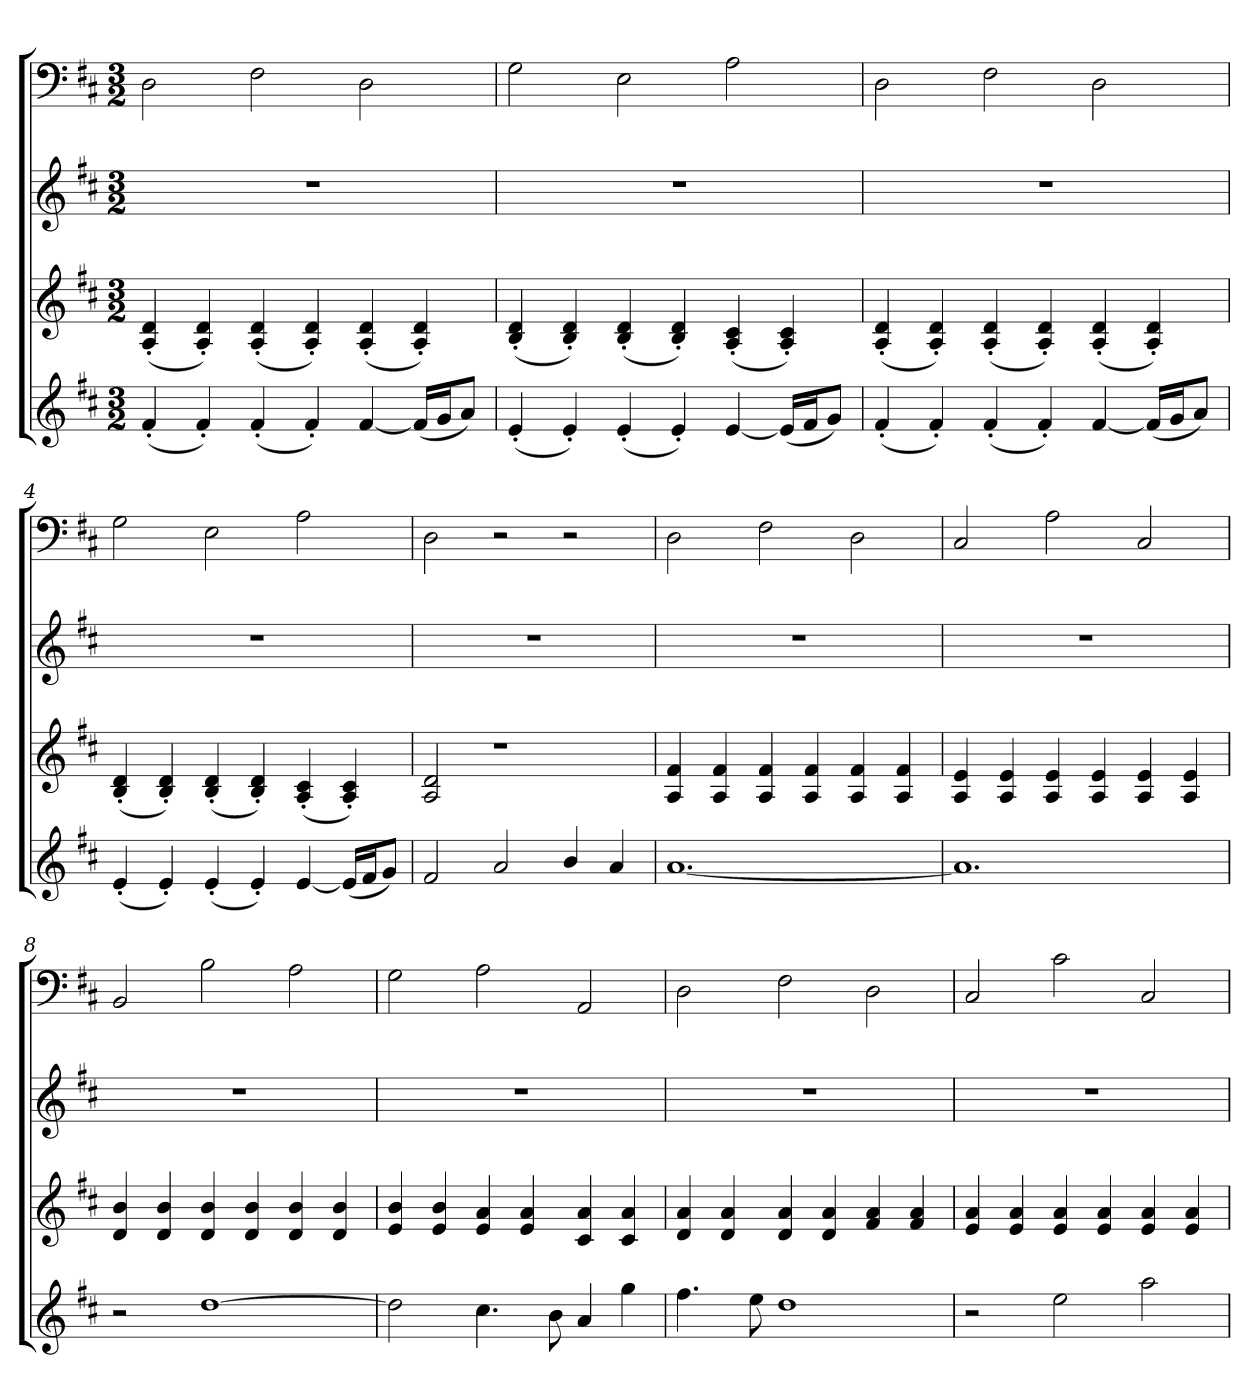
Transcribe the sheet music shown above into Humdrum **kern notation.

**kern	**kern	**kern	**kern
*part4	*part3	*part2	*part1
*staff4	*staff3	*staff2	*staff1
*clefG2	*clefG2	*clefG2	*clefF4
*k[f#c#]	*k[f#c#]	*k[f#c#]	*k[f#c#]
*D:	*D:	*D:	*D:
*M3/2	*M3/2	*M3/2	*M3/2
=1	=1	=1	=1
(4f#'/	(4A'/ 4d'/	1.r	2D\
4f#'/)	4A'/ 4d'/)	.	.
(4f#'/	(4A'/ 4d'/	.	2F#\
4f#'/)	4A'/ 4d'/)	.	.
[4f#/	(4A'/ 4d'/	.	2D\
(16f#/LL]	4A'/ 4d'/)	.	.
16g/J	.	.	.
8a/J)	.	.	.
=2	=2	=2	=2
(4e'/	(4B'/ 4d'/	1.r	2G\
4e'/)	4B'/ 4d'/)	.	.
(4e'/	(4B'/ 4d'/	.	2E\
4e'/)	4B'/ 4d'/)	.	.
[4e/	(4A'/ 4c#'/	.	2A\
(16e/LL]	4A'/ 4c#'/)	.	.
16f#/J	.	.	.
8g/J)	.	.	.
=3	=3	=3	=3
(4f#'/	(4A'/ 4d'/	1.r	2D\
4f#'/)	4A'/ 4d'/)	.	.
(4f#'/	(4A'/ 4d'/	.	2F#\
4f#'/)	4A'/ 4d'/)	.	.
[4f#/	(4A'/ 4d'/	.	2D\
(16f#/LL]	4A'/ 4d'/)	.	.
16g/J	.	.	.
8a/J)	.	.	.
=4	=4	=4	=4
(4e'/	(4B'/ 4d'/	1.r	2G\
4e'/)	4B'/ 4d'/)	.	.
(4e'/	(4B'/ 4d'/	.	2E\
4e'/)	4B'/ 4d'/)	.	.
[4e/	(4A'/ 4c#'/	.	2A\
(16e/LL]	4A'/ 4c#'/)	.	.
16f#/J	.	.	.
8g/J)	.	.	.
=5	=5	=5	=5
2f#/	2A/ 2d/	1.r	2D\
2a/	1r	.	2r
4b/	.	.	2r
4a/	.	.	.
=6	=6	=6	=6
[1.a/	4A/ 4f#/	1.r	2D\
.	4A/ 4f#/	.	.
.	4A/ 4f#/	.	2F#\
.	4A/ 4f#/	.	.
.	4A/ 4f#/	.	2D\
.	4A/ 4f#/	.	.
=7	=7	=7	=7
1.a/]	4A/ 4e/	1.r	2C#/
.	4A/ 4e/	.	.
.	4A/ 4e/	.	2A\
.	4A/ 4e/	.	.
.	4A/ 4e/	.	2C#/
.	4A/ 4e/	.	.
=8	=8	=8	=8
2r	4d/ 4b/	1.r	2BB/
.	4d/ 4b/	.	.
[1dd\	4d/ 4b/	.	2B\
.	4d/ 4b/	.	.
.	4d/ 4b/	.	2A\
.	4d/ 4b/	.	.
=9	=9	=9	=9
2dd\]	4e/ 4b/	1.r	2G\
.	4e/ 4b/	.	.
4.cc#\	4e/ 4a/	.	2A\
.	4e/ 4a/	.	.
8b\	.	.	.
4a/	4c#/ 4a/	.	2AA/
4gg\	4c#/ 4a/	.	.
=10	=10	=10	=10
4.ff#\	4d/ 4a/	1.r	2D\
.	4d/ 4a/	.	.
8ee\	.	.	.
1dd\	4d/ 4a/	.	2F#\
.	4d/ 4a/	.	.
.	4f#/ 4a/	.	2D\
.	4f#/ 4a/	.	.
=11	=11	=11	=11
2r	4e/ 4a/	1.r	2C#/
.	4e/ 4a/	.	.
2ee\	4e/ 4a/	.	2c#\
.	4e/ 4a/	.	.
2aa\	4e/ 4a/	.	2C#/
.	4e/ 4a/	.	.
=	=	=	=
*-	*-	*-	*-
